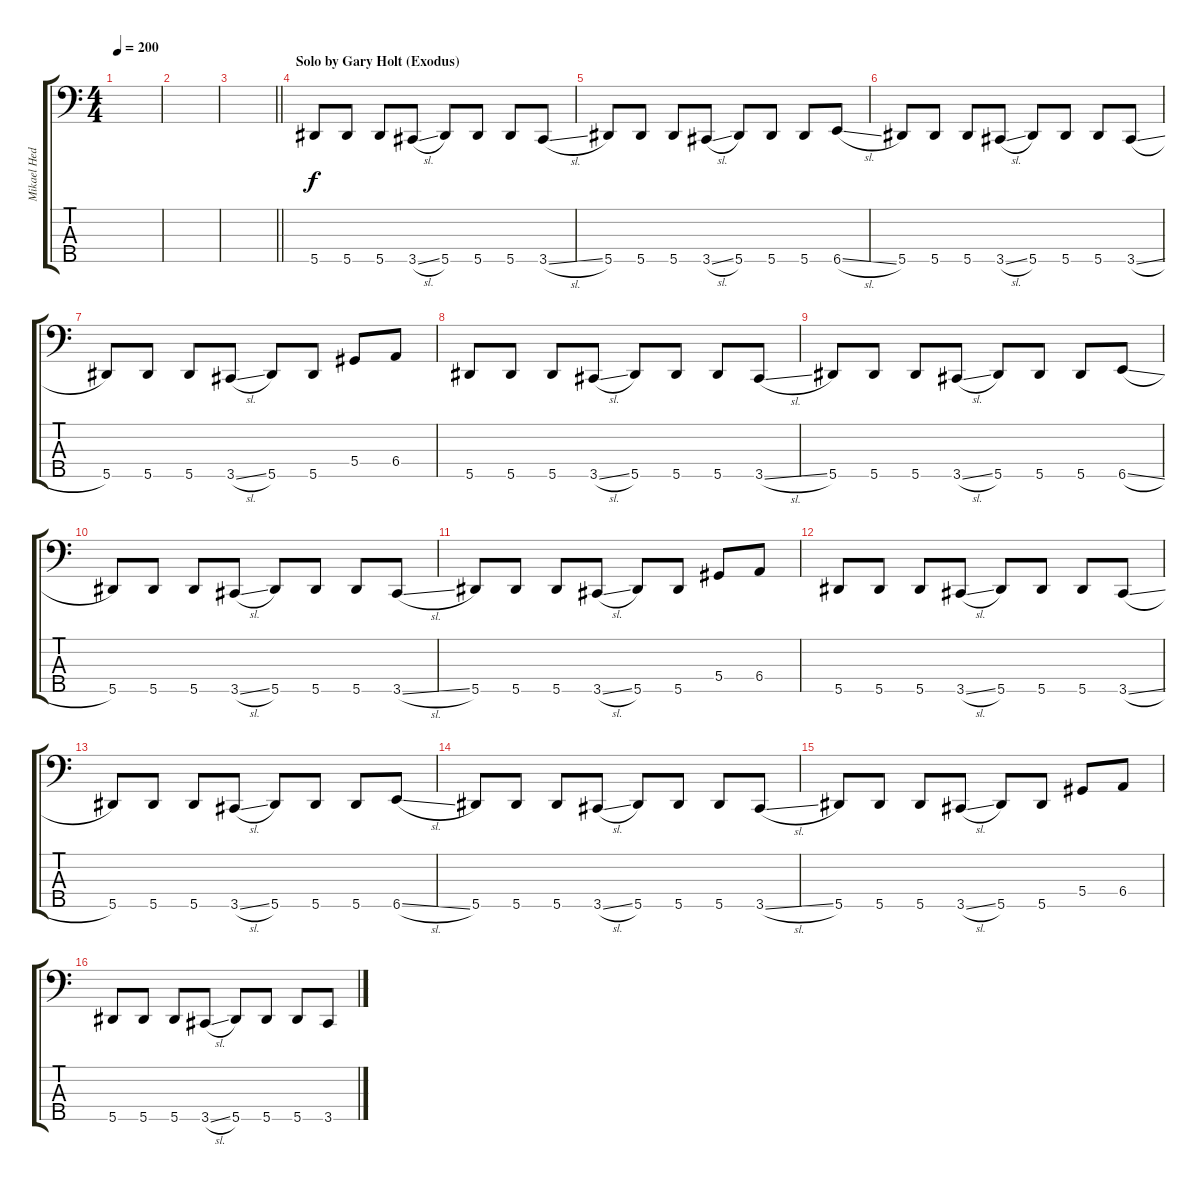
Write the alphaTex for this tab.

\track ("Mikael Hedlund" "Mikael Hed") {instrument electricbassfinger}
\staff {score tabs}
\tuning (Gb2 Db2 Ab1 Eb1 Bb0) {hide}
\ts (4 4)
\tempo 200
\clef f4
\ks c
|
|
\barLineRight lightlight
|
\section ("" "Solo by Gary Holt (Exodus)")
5.5.8 5.5.8 5.5.8 3.5{sl}.8 5.5.8 5.5.8 5.5.8 3.5{sl}.8 |
5.5.8 5.5.8 5.5.8 3.5{sl}.8 5.5.8 5.5.8 5.5.8 6.5{sl}.8 |
5.5.8 5.5.8 5.5.8 3.5{sl}.8 5.5.8 5.5.8 5.5.8 3.5{sl}.8 |
5.5.8 5.5.8 5.5.8 3.5{sl}.8 5.5.8 5.5.8 5.4.8 6.4.8 |
5.5.8 5.5.8 5.5.8 3.5{sl}.8 5.5.8 5.5.8 5.5.8 3.5{sl}.8 |
5.5.8 5.5.8 5.5.8 3.5{sl}.8 5.5.8 5.5.8 5.5.8 6.5{sl}.8 |
5.5.8 5.5.8 5.5.8 3.5{sl}.8 5.5.8 5.5.8 5.5.8 3.5{sl}.8 |
5.5.8 5.5.8 5.5.8 3.5{sl}.8 5.5.8 5.5.8 5.4.8 6.4.8 |
5.5.8 5.5.8 5.5.8 3.5{sl}.8 5.5.8 5.5.8 5.5.8 3.5{sl}.8 |
5.5.8 5.5.8 5.5.8 3.5{sl}.8 5.5.8 5.5.8 5.5.8 6.5{sl}.8 |
5.5.8 5.5.8 5.5.8 3.5{sl}.8 5.5.8 5.5.8 5.5.8 3.5{sl}.8 |
5.5.8 5.5.8 5.5.8 3.5{sl}.8 5.5.8 5.5.8 5.4.8 6.4.8 |
5.5.8 5.5.8 5.5.8 3.5{sl}.8 5.5.8 5.5.8 5.5.8 3.5{sl}.8
